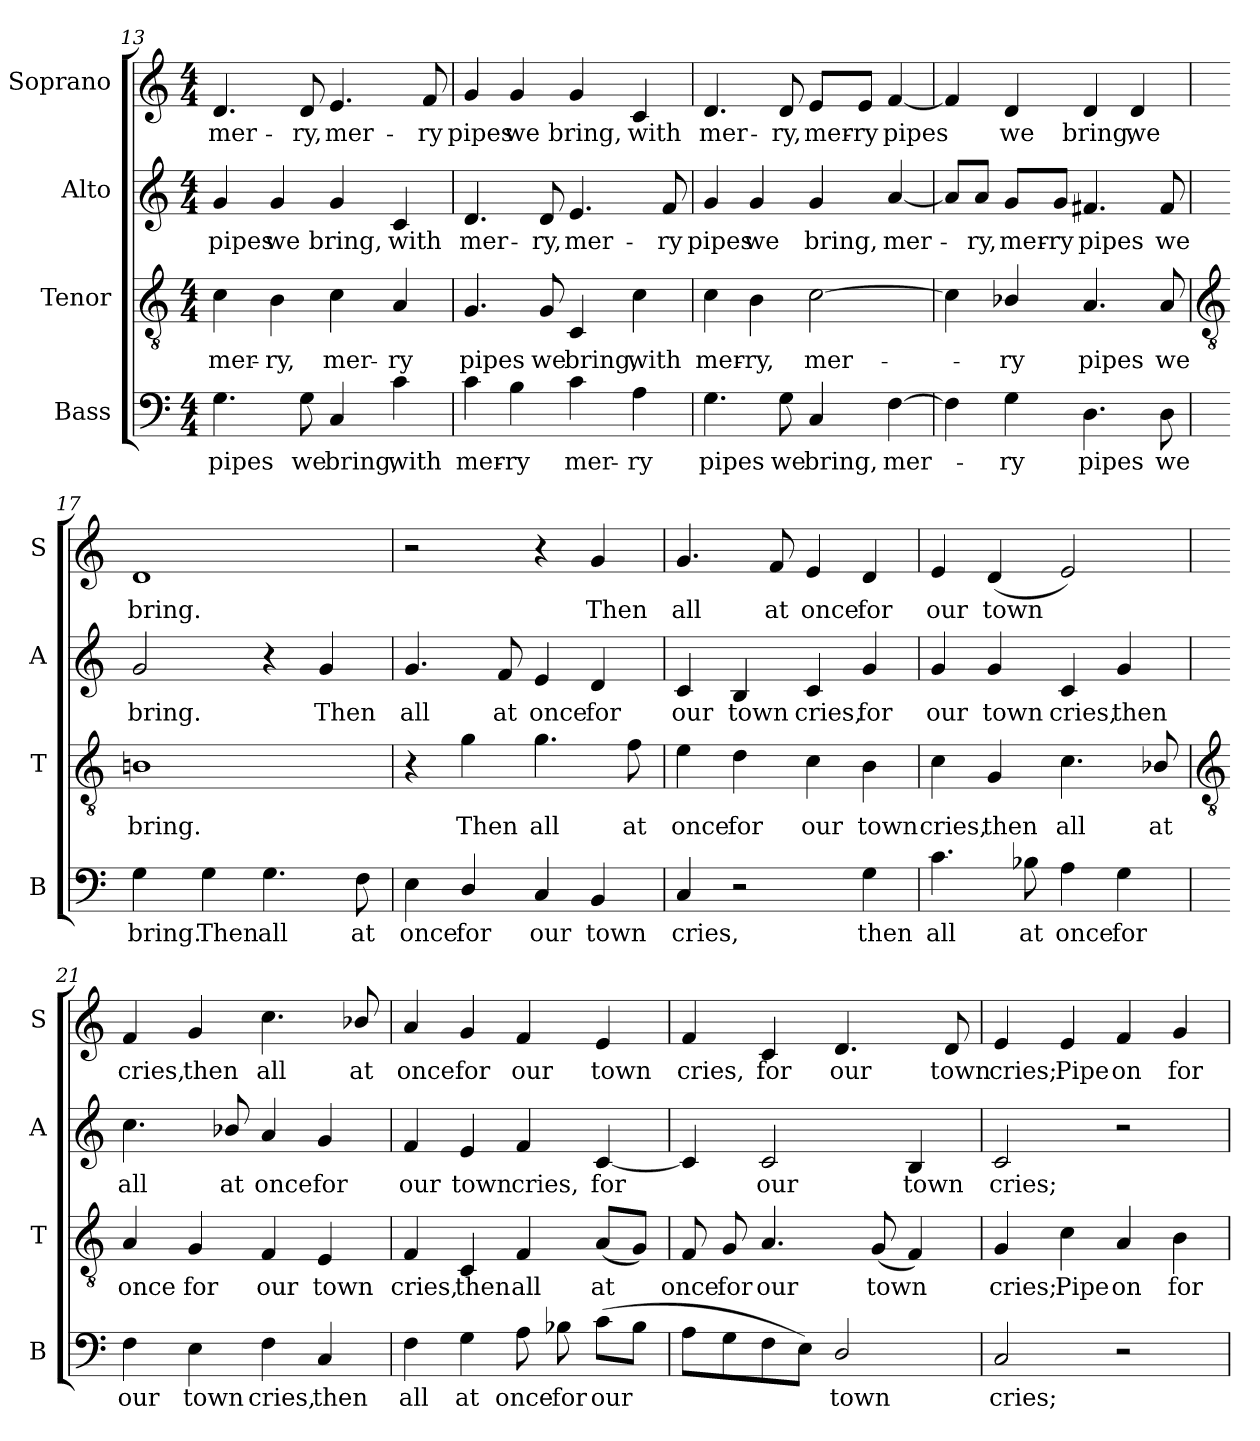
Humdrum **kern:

**kern	**text	**kern	**text	**kern	**text	**kern	**text
*part4	*part4	*part3	*part3	*part2	*part2	*part1	*part1
*staff4	*staff4	*staff3	*staff3	*staff2	*staff2	*staff1	*staff1
*I"Bass	*	*I"Tenor	*	*I"Alto	*	*I"Soprano	*
*I'B	*	*I'T	*	*I'A	*	*I'S	*
!!LO:LB:g=z
*clefF4	*	*clefGv2	*	*clefG2	*	*clefG2	*
*k[]	*	*k[]	*	*k[]	*	*k[]	*
*C:	*	*C:	*	*C:	*	*C:	*
*M4/4	*	*M4/4	*	*M4/4	*	*M4/4	*
=13	=13	=13	=13	=13	=13	=13	=13
!	!LO:LY:b	!	!LO:LY:b	!	!LO:LY:b	!	!LO:LY:b
4.G	pipes	4c	mer-	4g	pipes	4.d	mer-
!	!	!	!LO:LY:b	!	!LO:LY:b	!	!
.	.	4B	-ry,	4g	we	.	.
!	!LO:LY:b	!	!	!	!	!	!LO:LY:b
8G	we	.	.	.	.	8d	-ry,
!	!LO:LY:b	!	!LO:LY:b	!	!LO:LY:b	!	!LO:LY:b
4C	bring,	4c	mer-	4g	bring,	4.e	mer-
!	!LO:LY:b	!	!LO:LY:b	!	!LO:LY:b	!	!
4c	with	4A	-ry	4c	with	.	.
!	!	!	!	!	!	!	!LO:LY:b
.	.	.	.	.	.	8f	-ry
=14	=14	=14	=14	=14	=14	=14	=14
!	!LO:LY:b	!	!LO:LY:b	!	!LO:LY:b	!	!LO:LY:b
4c	mer-	4.G	pipes	4.d	mer-	4g	pipes
!	!LO:LY:b	!	!	!	!	!	!LO:LY:b
4B	-ry	.	.	.	.	4g	we
!	!	!	!LO:LY:b	!	!LO:LY:b	!	!
.	.	8G	we	8d	-ry,	.	.
!	!LO:LY:b	!	!LO:LY:b	!	!LO:LY:b	!	!LO:LY:b
4c	mer-	4C	bring,	4.e	mer-	4g	bring,
!	!LO:LY:b	!	!LO:LY:b	!	!	!	!LO:LY:b
4A	-ry	4c	with	.	.	4c	with
!	!	!	!	!	!LO:LY:b	!	!
.	.	.	.	8f	-ry	.	.
=15	=15	=15	=15	=15	=15	=15	=15
!	!LO:LY:b	!	!LO:LY:b	!	!LO:LY:b	!	!LO:LY:b
4.G	pipes	4c	mer-	4g	pipes	4.d	mer-
!	!	!	!LO:LY:b	!	!LO:LY:b	!	!
.	.	4B	-ry,	4g	we	.	.
!	!LO:LY:b	!	!	!	!	!	!LO:LY:b
8G	we	.	.	.	.	8d	-ry,
!	!LO:LY:b	!	!LO:LY:b	!	!LO:LY:b	!	!LO:LY:b
4C	bring,	[2c	mer-	4g	bring,	8e/L	mer-
!	!	!	!	!	!	!	!LO:LY:b
.	.	.	.	.	.	8e/J	-ry
!	!LO:LY:b	!	!	!	!LO:LY:b	!	!LO:LY:b
[4F	mer-	.	.	[4a	mer-	[4f	pipes
=16	=16	=16	=16	=16	=16	=16	=16
4F]	.	4c]	.	8a/L]	.	4f]	.
!	!	!	!	!	!LO:LY:b	!	!
.	.	.	.	8a/J	ry,	.	.
!	!LO:LY:b	!	!LO:LY:b	!	!LO:LY:b	!	!LO:LY:b
4G	ry	4B-X/	ry	8g/L	mer-	4d	we
!	!	!	!	!	!LO:LY:b	!	!
.	.	.	.	8g/J	-ry	.	.
!	!LO:LY:b	!	!LO:LY:b	!	!LO:LY:b	!	!LO:LY:b
4.D	pipes	4.A	pipes	4.f#X	pipes	4d	bring,
!	!	!	!	!	!	!	!LO:LY:b
.	.	.	.	.	.	4d	we
!	!LO:LY:b	!	!LO:LY:b	!	!LO:LY:b	!	!
8D	we	8A	we	8f#	we	.	.
!!LO:LB:g=z
=17	=17	=17	=17	=17	=17	=17	=17
*	*	*clefGv2	*	*	*	*	*
!	!LO:LY:b	!	!LO:LY:b	!	!LO:LY:b	!	!LO:LY:b
4G	bring.	1Bn	bring.	2g	bring.	1d	bring.
!	!LO:LY:b	!	!	!	!	!	!
4G	Then	.	.	.	.	.	.
!	!LO:LY:b	!	!	!	!	!	!
4.G	all	.	.	4r	.	.	.
!	!	!	!	!	!LO:LY:b	!	!
.	.	.	.	4g	Then	.	.
!	!LO:LY:b	!	!	!	!	!	!
8F	at	.	.	.	.	.	.
=18	=18	=18	=18	=18	=18	=18	=18
!	!LO:LY:b	!	!	!	!LO:LY:b	!	!
4E	once	4r	.	4.g	all	2r	.
!	!LO:LY:b	!	!LO:LY:b	!	!	!	!
4D/	for	4g	Then	.	.	.	.
!	!	!	!	!	!LO:LY:b	!	!
.	.	.	.	8f	at	.	.
!	!LO:LY:b	!	!LO:LY:b	!	!LO:LY:b	!	!
4C	our	4.g	all	4e	once	4r	.
!	!LO:LY:b	!	!	!	!LO:LY:b	!	!LO:LY:b
4BB	town	.	.	4d	for	4g	Then
!	!	!	!LO:LY:b	!	!	!	!
.	.	8f	at	.	.	.	.
=19	=19	=19	=19	=19	=19	=19	=19
!	!LO:LY:b	!	!LO:LY:b	!	!LO:LY:b	!	!LO:LY:b
4C	cries,	4e	once	4c	our	4.g	all
!	!	!	!LO:LY:b	!	!LO:LY:b	!	!
2r	.	4d	for	4B	town	.	.
!	!	!	!	!	!	!	!LO:LY:b
.	.	.	.	.	.	8f	at
!	!	!	!LO:LY:b	!	!LO:LY:b	!	!LO:LY:b
.	.	4c	our	4c	cries,	4e	once
!	!LO:LY:b	!	!LO:LY:b	!	!LO:LY:b	!	!LO:LY:b
4G	then	4B	town	4g	for	4d	for
=20	=20	=20	=20	=20	=20	=20	=20
!	!LO:LY:b	!	!LO:LY:b	!	!LO:LY:b	!	!LO:LY:b
4.c	all	4c	cries,	4g	our	4e	our
!	!	!	!LO:LY:b	!	!LO:LY:b	!	!LO:LY:b
.	.	4G	then	4g	town	(<4d	town
!	!LO:LY:b	!	!	!	!	!	!
8B-X	at	.	.	.	.	.	.
!	!LO:LY:b	!	!LO:LY:b	!	!LO:LY:b	!	!
4A	once	4.c	all	4c	cries,	2e)	.
!	!LO:LY:b	!	!	!	!LO:LY:b	!	!
4G	for	.	.	4g	then	.	.
!	!	!	!LO:LY:b	!	!	!	!
.	.	8B-X/	at	.	.	.	.
!!LO:LB:g=z
=21	=21	=21	=21	=21	=21	=21	=21
*	*	*clefGv2	*	*	*	*	*
!	!LO:LY:b	!	!LO:LY:b	!	!LO:LY:b	!	!LO:LY:b
4F	our	4A	once	4.cc	all	4f	cries,
!	!LO:LY:b	!	!LO:LY:b	!	!	!	!LO:LY:b
4E	town	4G	for	.	.	4g	then
!	!	!	!	!	!LO:LY:b	!	!
.	.	.	.	8b-X/	at	.	.
!	!LO:LY:b	!	!LO:LY:b	!	!LO:LY:b	!	!LO:LY:b
4F	cries,	4F	our	4a	once	4.cc	all
!	!LO:LY:b	!	!LO:LY:b	!	!LO:LY:b	!	!
4C	then	4E	town	4g	for	.	.
!	!	!	!	!	!	!	!LO:LY:b
.	.	.	.	.	.	8b-X/	at
=22	=22	=22	=22	=22	=22	=22	=22
!	!LO:LY:b	!	!LO:LY:b	!	!LO:LY:b	!	!LO:LY:b
4F	all	4F	cries,	4f	our	4a	once
!	!LO:LY:b	!	!LO:LY:b	!	!LO:LY:b	!	!LO:LY:b
4G	at	4C	then	4e	town	4g	for
!	!LO:LY:b	!	!LO:LY:b	!	!LO:LY:b	!	!LO:LY:b
8A	once	4F	all	4f	cries,	4f	our
!	!LO:LY:b	!	!	!	!	!	!
8B-X	for	.	.	.	.	.	.
!	!LO:LY:b	!	!LO:LY:b	!	!LO:LY:b	!	!LO:LY:b
(>8cL	our	(<8AL	at	[4c	for	4e	town
8B-J	.	8GJ)	.	.	.	.	.
=23	=23	=23	=23	=23	=23	=23	=23
!	!	!	!LO:LY:b	!	!	!	!LO:LY:b
8AL	.	8F	once	4c]	.	4f	cries,
!	!	!	!LO:LY:b	!	!	!	!
8G	.	8G	for	.	.	.	.
!	!	!	!LO:LY:b	!	!LO:LY:b	!	!LO:LY:b
8F	.	4.A	our	2c	our	4c	for
8EJ)	.	.	.	.	.	.	.
!	!LO:LY:b	!	!	!	!	!	!LO:LY:b
2D/	town	.	.	.	.	4.d	our
!	!	!	!LO:LY:b	!	!	!	!
.	.	(<8GL	town	.	.	.	.
!	!	!	!	!	!LO:LY:b	!	!
.	.	4F)	.	4B	town	.	.
!	!	!	!	!	!	!	!LO:LY:b
.	.	.	.	.	.	8d	town
=24	=24	=24	=24	=24	=24	=24	=24
!	!LO:LY:b	!	!LO:LY:b	!	!LO:LY:b	!	!LO:LY:b
2C	cries;	4G	cries;	2c	cries;	4e	cries;
!	!	!	!LO:LY:b	!	!	!	!LO:LY:b
.	.	4c	Pipe	.	.	4e	Pipe
!	!	!	!LO:LY:b	!	!	!	!LO:LY:b
2r	.	4A	on	2r	.	4f	on
!	!	!	!LO:LY:b	!	!	!	!LO:LY:b
.	.	4B	for	.	.	4g	for
=	=	=	=	=	=	=	=
*-	*-	*-	*-	*-	*-	*-	*-
